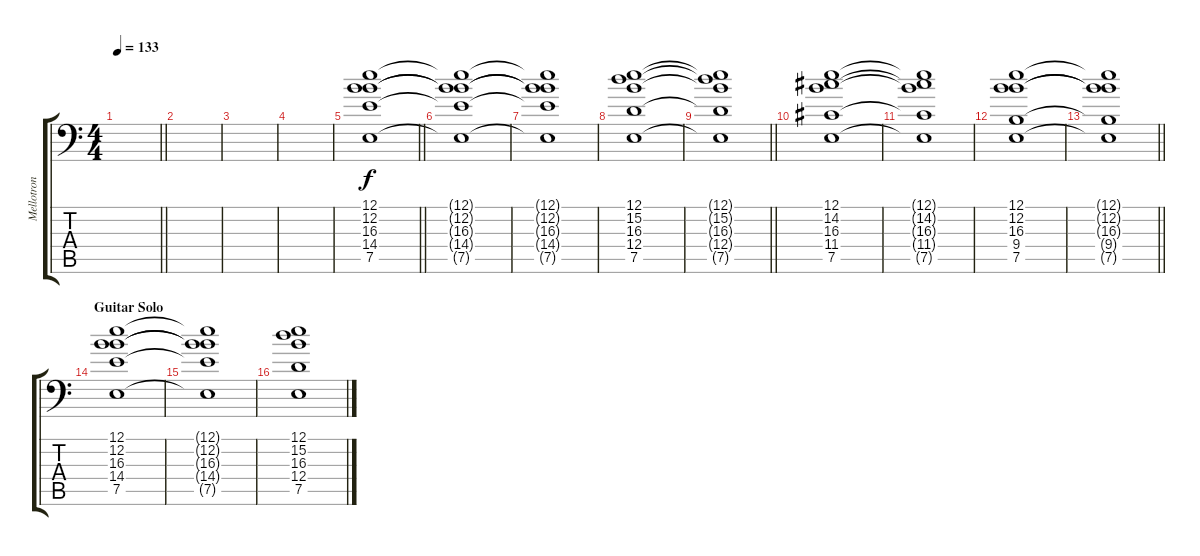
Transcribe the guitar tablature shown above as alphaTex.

\track ("Mellotron" "Mellotron") {instrument flute}
\staff {score tabs}
\tuning (E4 B3 G3 D3 A2 E1) {hide}
\ts (4 4)
\tempo 133
\clef f4
\barLineRight lightlight
\ks c
|
\section ("" "")
|
|
|
\barLineRight lightlight
(12.1 12.2 16.3 14.4 7.5).1{volume 7 balance 8 instrument stringensemble1} |
\section ("" "")
(12.1{t} 12.2{t} 16.3{t} 14.4{t} 7.5{t}).1 |
(12.1{t} 12.2{t} 16.3{t} 14.4{t} 7.5{t}).1 |
(12.1 15.2 16.3 12.4 7.5).1 |
\barLineRight lightlight
(12.1{t} 15.2{t} 16.3{t} 12.4{t} 7.5{t}).1 |
\section ("" "")
(12.1 14.2 16.3 11.4 7.5).1 |
(12.1{t} 14.2{t} 16.3{t} 11.4{t} 7.5{t}).1 |
(12.1 12.2 16.3 9.4 7.5).1 |
\barLineRight lightlight
(12.1{t} 12.2{t} 16.3{t} 9.4{t} 7.5{t}).1 |
\section ("" "Guitar Solo")
(12.1 12.2 16.3 14.4 7.5).1 |
(12.1{t} 12.2{t} 16.3{t} 14.4{t} 7.5{t}).1 |
(12.1 15.2 16.3 12.4 7.5).1
